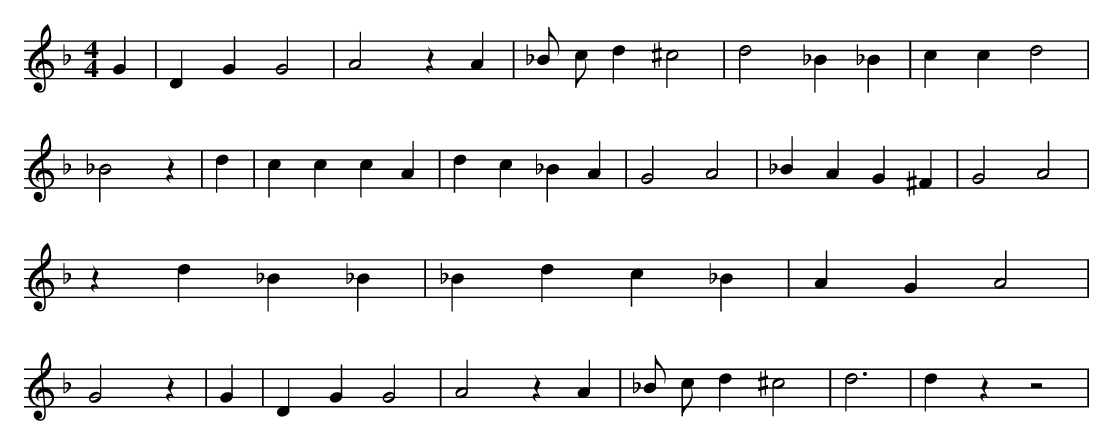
X:1
M:4/4
L:1/8
K:F
G2 | D2 G2 G4 | A4 z2 A2 | _B c d2 ^c4 | d4 _B2 _B2 | c2 c2 d4 | _B4 z2 | d2 | c2 c2 c2 A2 | d2 c2 _B2 A2 | G4 A4 | _B2 A2 G2 ^F2 | G4 A4 | z2 d2 _B2 _B2 | _B2 d2 c2 _B2 | A2 G2 A4 | G4 z2 | G2 | D2 G2 G4 | A4 z2 A2 | _B c d2 ^c4 | d6 | d2 z2 z4 |
